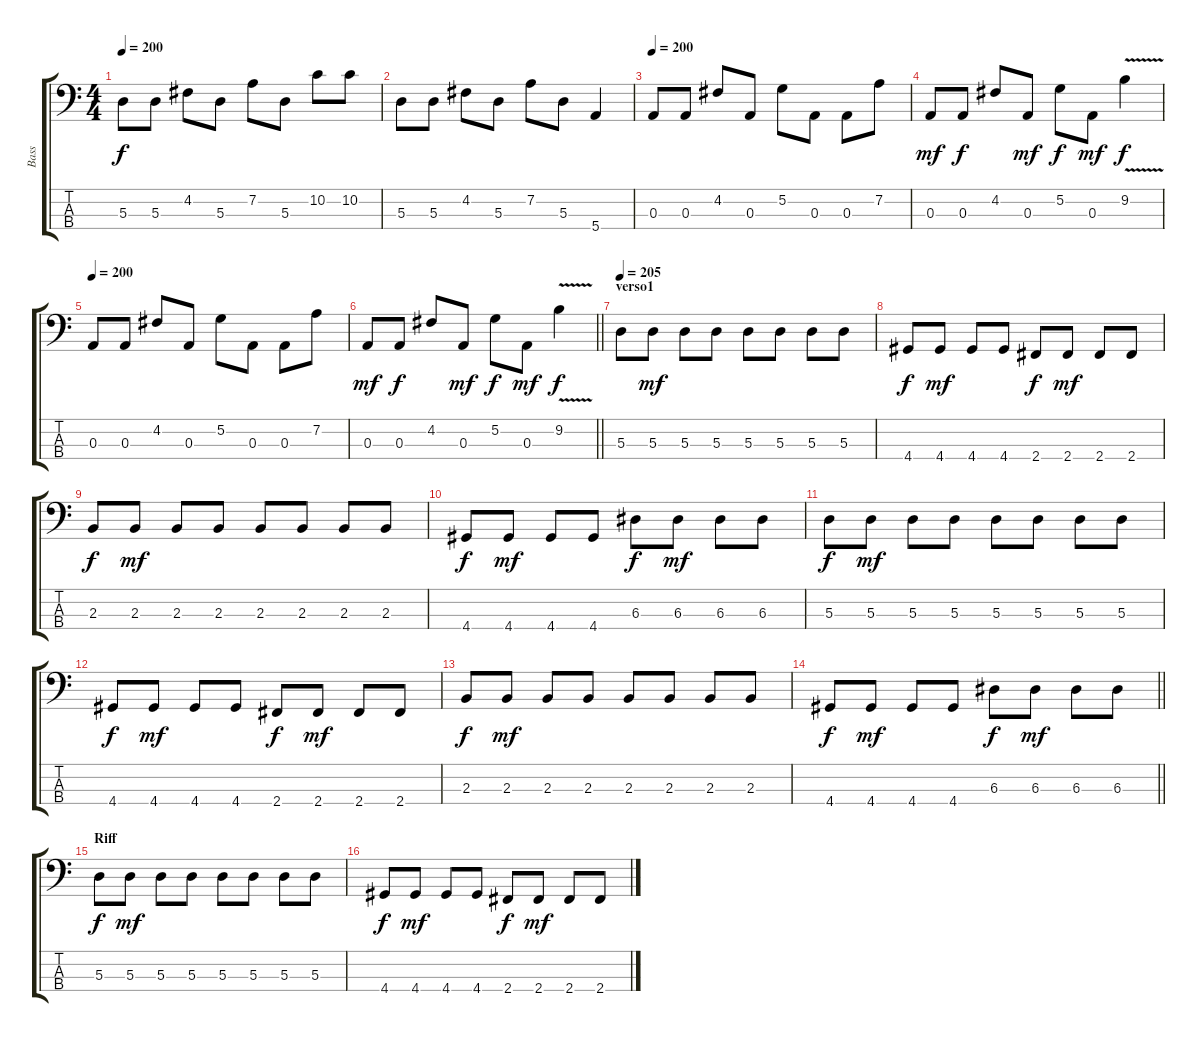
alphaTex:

\track ("Bass" "Bass") {instrument electricbasspick}
\staff {score tabs}
\tuning (G2 D2 A1 E1) {hide}
\ts (4 4)
\tempo 200
\clef f4
\ks c
5.3.8{dy f} 5.3.8 4.2.8 5.3.8 7.2.8 5.3.8 10.2.8 10.2.8 |
5.3.8 5.3.8 4.2.8 5.3.8 7.2.8 5.3.8 5.4.4 |
\tempo 200
0.3.8 0.3.8 4.2.8 0.3.8 5.2.8 0.3.8 0.3.8 7.2.8 |
0.3.8{dy mf} 0.3.8{dy f} 4.2.8 0.3.8{dy mf} 5.2.8{dy f} 0.3.8{dy mf} 9.2{v}.4{dy f} |
\tempo 200
0.3.8 0.3.8 4.2.8 0.3.8 5.2.8 0.3.8 0.3.8 7.2.8 |
\barLineRight lightlight
0.3.8{dy mf} 0.3.8{dy f} 4.2.8 0.3.8{dy mf} 5.2.8{dy f} 0.3.8{dy mf} 9.2{v}.4{dy f} |
\section ("" "verso1")
\tempo 205
5.3.8 5.3.8{dy mf} 5.3.8 5.3.8 5.3.8 5.3.8 5.3.8 5.3.8 |
4.4.8{dy f} 4.4.8{dy mf} 4.4.8 4.4.8 2.4.8{dy f} 2.4.8{dy mf} 2.4.8 2.4.8 |
2.3.8{dy f} 2.3.8{dy mf} 2.3.8 2.3.8 2.3.8 2.3.8 2.3.8 2.3.8 |
4.4.8{dy f} 4.4.8{dy mf} 4.4.8 4.4.8 6.3.8{dy f} 6.3.8{dy mf} 6.3.8 6.3.8 |
5.3.8{dy f} 5.3.8{dy mf} 5.3.8 5.3.8 5.3.8 5.3.8 5.3.8 5.3.8 |
4.4.8{dy f} 4.4.8{dy mf} 4.4.8 4.4.8 2.4.8{dy f} 2.4.8{dy mf} 2.4.8 2.4.8 |
2.3.8{dy f} 2.3.8{dy mf} 2.3.8 2.3.8 2.3.8 2.3.8 2.3.8 2.3.8 |
\barLineRight lightlight
4.4.8{dy f} 4.4.8{dy mf} 4.4.8 4.4.8 6.3.8{dy f} 6.3.8{dy mf} 6.3.8 6.3.8 |
\section ("" "Riff")
5.3.8{dy f} 5.3.8{dy mf} 5.3.8 5.3.8 5.3.8 5.3.8 5.3.8 5.3.8 |
4.4.8{dy f} 4.4.8{dy mf} 4.4.8 4.4.8 2.4.8{dy f} 2.4.8{dy mf} 2.4.8 2.4.8
